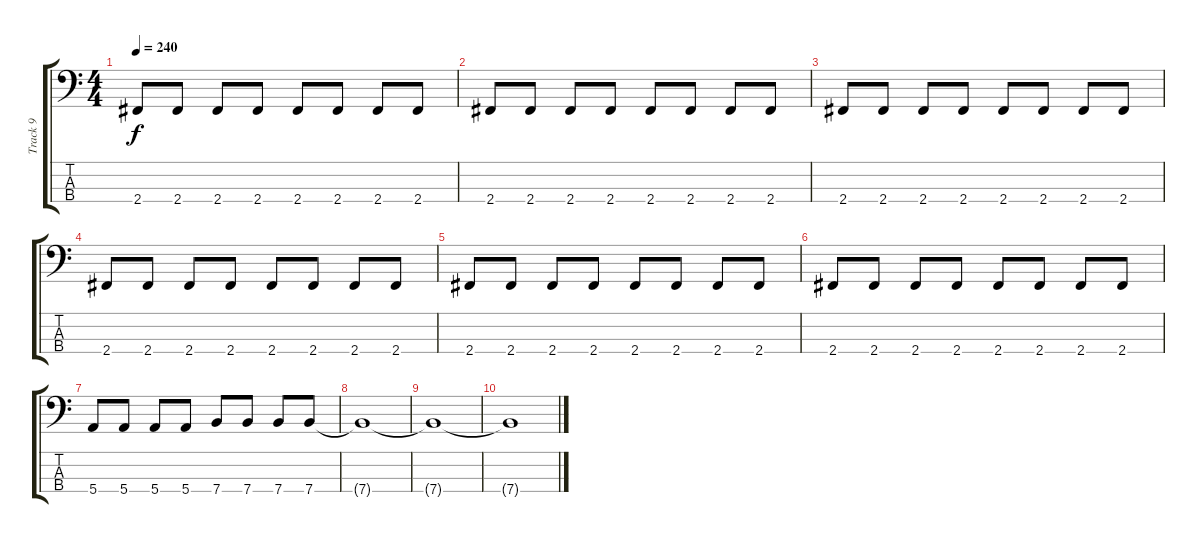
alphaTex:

\track ("Track 9" "Track 9") {instrument electricbasspick}
\staff {score tabs}
\tuning (G2 D2 A1 E1) {hide}
\ts (4 4)
\tempo 240
\clef f4
\ks c
2.4.8{dy f} 2.4.8 2.4.8 2.4.8 2.4.8 2.4.8 2.4.8 2.4.8 |
2.4.8 2.4.8 2.4.8 2.4.8 2.4.8 2.4.8 2.4.8 2.4.8 |
2.4.8 2.4.8 2.4.8 2.4.8 2.4.8 2.4.8 2.4.8 2.4.8 |
2.4.8 2.4.8 2.4.8 2.4.8 2.4.8 2.4.8 2.4.8 2.4.8 |
2.4.8 2.4.8 2.4.8 2.4.8 2.4.8 2.4.8 2.4.8 2.4.8 |
2.4.8 2.4.8 2.4.8 2.4.8 2.4.8 2.4.8 2.4.8 2.4.8 |
5.4.8 5.4.8 5.4.8 5.4.8 7.4.8 7.4.8 7.4.8 7.4.8 |
7.4{t}.1 |
7.4{t}.1 |
7.4{t}.1
